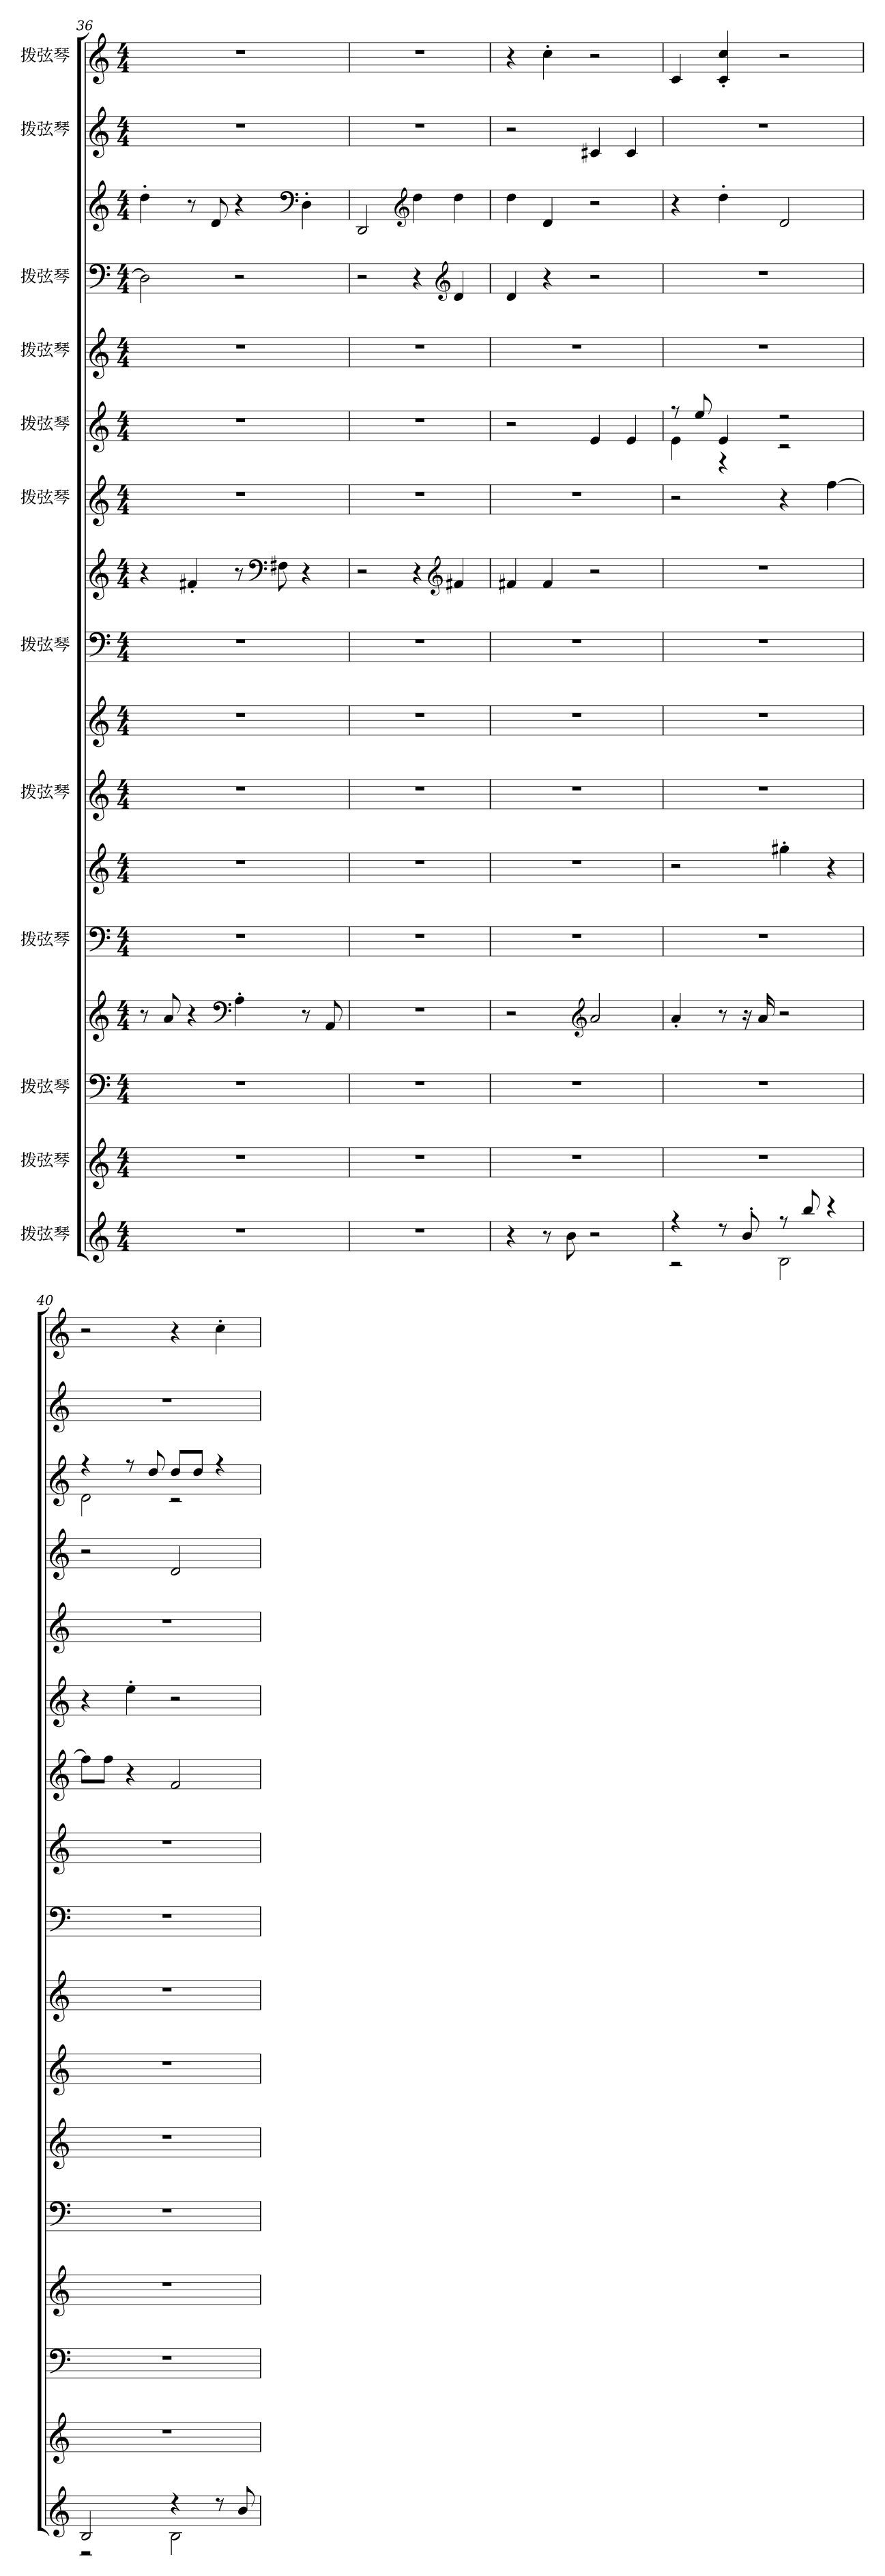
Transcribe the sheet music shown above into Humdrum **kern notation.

**kern	**kern	**kern	**kern	**kern	**kern	**kern	**kern	**kern	**kern	**kern	**kern	**kern	**kern	**kern	**kern	**kern
*part12	*part11	*part10	*part10	*part9	*part9	*part8	*part8	*part7	*part7	*part6	*part5	*part4	*part3	*part3	*part2	*part1
*staff17	*staff16	*staff15	*staff14	*staff13	*staff12	*staff11	*staff10	*staff9	*staff8	*staff7	*staff6	*staff5	*staff4	*staff3	*staff2	*staff1
*I"拨弦琴	*I"拨弦琴	*I"拨弦琴	*	*I"拨弦琴	*	*I"拨弦琴	*	*I"拨弦琴	*	*I"拨弦琴	*I"拨弦琴	*I"拨弦琴	*I"拨弦琴	*	*I"拨弦琴	*I"拨弦琴
!!LO:PB:g=z
*clefG2	*clefG2	*clefF4	*clefG2	*clefF4	*clefG2	*clefG2	*clefG2	*clefF4	*clefG2	*clefG2	*clefG2	*clefG2	*clefF4	*clefG2	*clefG2	*clefG2
*k[]	*k[]	*k[]	*k[]	*k[]	*k[]	*k[]	*k[]	*k[]	*k[]	*k[]	*k[]	*k[]	*k[]	*k[]	*k[]	*k[]
*M4/4	*M4/4	*M4/4	*M4/4	*M4/4	*M4/4	*M4/4	*M4/4	*M4/4	*M4/4	*M4/4	*M4/4	*M4/4	*M4/4	*M4/4	*M4/4	*M4/4
=36	=36	=36	=36	=36	=36	=36	=36	=36	=36	=36	=36	=36	=36	=36	=36	=36
1r	1r	1r	8r	1r	1r	1r	1r	1r	4r	1r	1r	1r	2D\]	4dd'\	1r	1r
.	.	.	8a/	.	.	.	.	.	.	.	.	.	.	.	.	.
.	.	.	4r	.	.	.	.	.	4f#X'/	.	.	.	.	8r	.	.
.	.	.	.	.	.	.	.	.	.	.	.	.	.	8d/	.	.
*	*	*	*clefF4	*	*	*	*	*	*	*	*	*	*	*	*	*
.	.	.	4A'\	.	.	.	.	.	8r	.	.	.	2r	4r	.	.
*	*	*	*	*	*	*	*	*	*clefF4	*	*	*	*	*	*	*
.	.	.	.	.	.	.	.	.	8F#X\	.	.	.	.	.	.	.
*	*	*	*	*	*	*	*	*	*	*	*	*	*	*clefF4	*	*
.	.	.	8r	.	.	.	.	.	4r	.	.	.	.	4D'\	.	.
.	.	.	8AA/	.	.	.	.	.	.	.	.	.	.	.	.	.
=37	=37	=37	=37	=37	=37	=37	=37	=37	=37	=37	=37	=37	=37	=37	=37	=37
1r	1r	1r	1r	1r	1r	1r	1r	1r	2r	1r	1r	1r	2r	2DD/	1r	1r
*	*	*	*	*	*	*	*	*	*	*	*	*	*	*clefG2	*	*
.	.	.	.	.	.	.	.	.	4r	.	.	.	4r	4dd\	.	.
*	*	*	*	*	*	*	*	*	*clefG2	*	*	*	*clefG2	*	*	*
.	.	.	.	.	.	.	.	.	4f#X/	.	.	.	4d/	4dd\	.	.
=38	=38	=38	=38	=38	=38	=38	=38	=38	=38	=38	=38	=38	=38	=38	=38	=38
4r	1r	1r	2r	1r	1r	1r	1r	1r	4f#X/	1r	2r	1r	4d/	4dd\	2r	4r
8r	.	.	.	.	.	.	.	.	4f#/	.	.	.	4r	4d/	.	4cc'\
8b\	.	.	.	.	.	.	.	.	.	.	.	.	.	.	.	.
*	*	*	*clefG2	*	*	*	*	*	*	*	*	*	*	*	*	*
2r	.	.	2a/	.	.	.	.	.	2r	.	4e/	.	2r	2r	4c#X/	2r
.	.	.	.	.	.	.	.	.	.	.	4e/	.	.	.	4c#/	.
=39	=39	=39	=39	=39	=39	=39	=39	=39	=39	=39	=39	=39	=39	=39	=39	=39
*^	*	*	*	*	*	*	*	*	*	*	*^	*	*	*	*	*
4r	2r	1r	1r	4a'/	1r	2r	1r	1r	1r	1r	2r	8r	4e\	1r	1r	4r	1r	4c/
.	.	.	.	.	.	.	.	.	.	.	.	8ee/	.	.	.	.	.	.
8r	.	.	.	8r	.	.	.	.	.	.	.	4e/	4r	.	.	4dd'\	.	4c/' 4cc/'
8b'/	.	.	.	16r	.	.	.	.	.	.	.	.	.	.	.	.	.	.
.	.	.	.	16a/	.	.	.	.	.	.	.	.	.	.	.	.	.	.
8r	2B\	.	.	2r	.	4gg#X'\	.	.	.	.	4r	2r	2r	.	.	2d/	.	2r
8bb/	.	.	.	.	.	.	.	.	.	.	.	.	.	.	.	.	.	.
4r	.	.	.	.	.	4r	.	.	.	.	[4ff\	.	.	.	.	.	.	.
*	*	*	*	*	*	*	*	*	*	*	*	*v	*v	*	*	*	*	*
!!LO:PB:g=z
=40	=40	=40	=40	=40	=40	=40	=40	=40	=40	=40	=40	=40	=40	=40	=40	=40	=40
*	*	*	*	*	*	*	*	*	*	*	*	*	*	*	*^	*	*
2B/	2r	1r	1r	1r	1r	1r	1r	1r	1r	1r	8ff\L]	4r	1r	2r	4r	2d\	1r	2r
.	.	.	.	.	.	.	.	.	.	.	8ff\J	.	.	.	.	.	.	.
.	.	.	.	.	.	.	.	.	.	.	4r	4ee'\	.	.	8r	.	.	.
.	.	.	.	.	.	.	.	.	.	.	.	.	.	.	8dd/	.	.	.
4r	2B\	.	.	.	.	.	.	.	.	.	2f/	2r	.	2d/	8dd/L	2r	.	4r
.	.	.	.	.	.	.	.	.	.	.	.	.	.	.	8dd/J	.	.	.
8r	.	.	.	.	.	.	.	.	.	.	.	.	.	.	4r	.	.	4cc'\
8b/	.	.	.	.	.	.	.	.	.	.	.	.	.	.	.	.	.	.
*v	*v	*	*	*	*	*	*	*	*	*	*	*	*	*	*v	*v	*	*
=	=	=	=	=	=	=	=	=	=	=	=	=	=	=	=	=
*-	*-	*-	*-	*-	*-	*-	*-	*-	*-	*-	*-	*-	*-	*-	*-	*-
